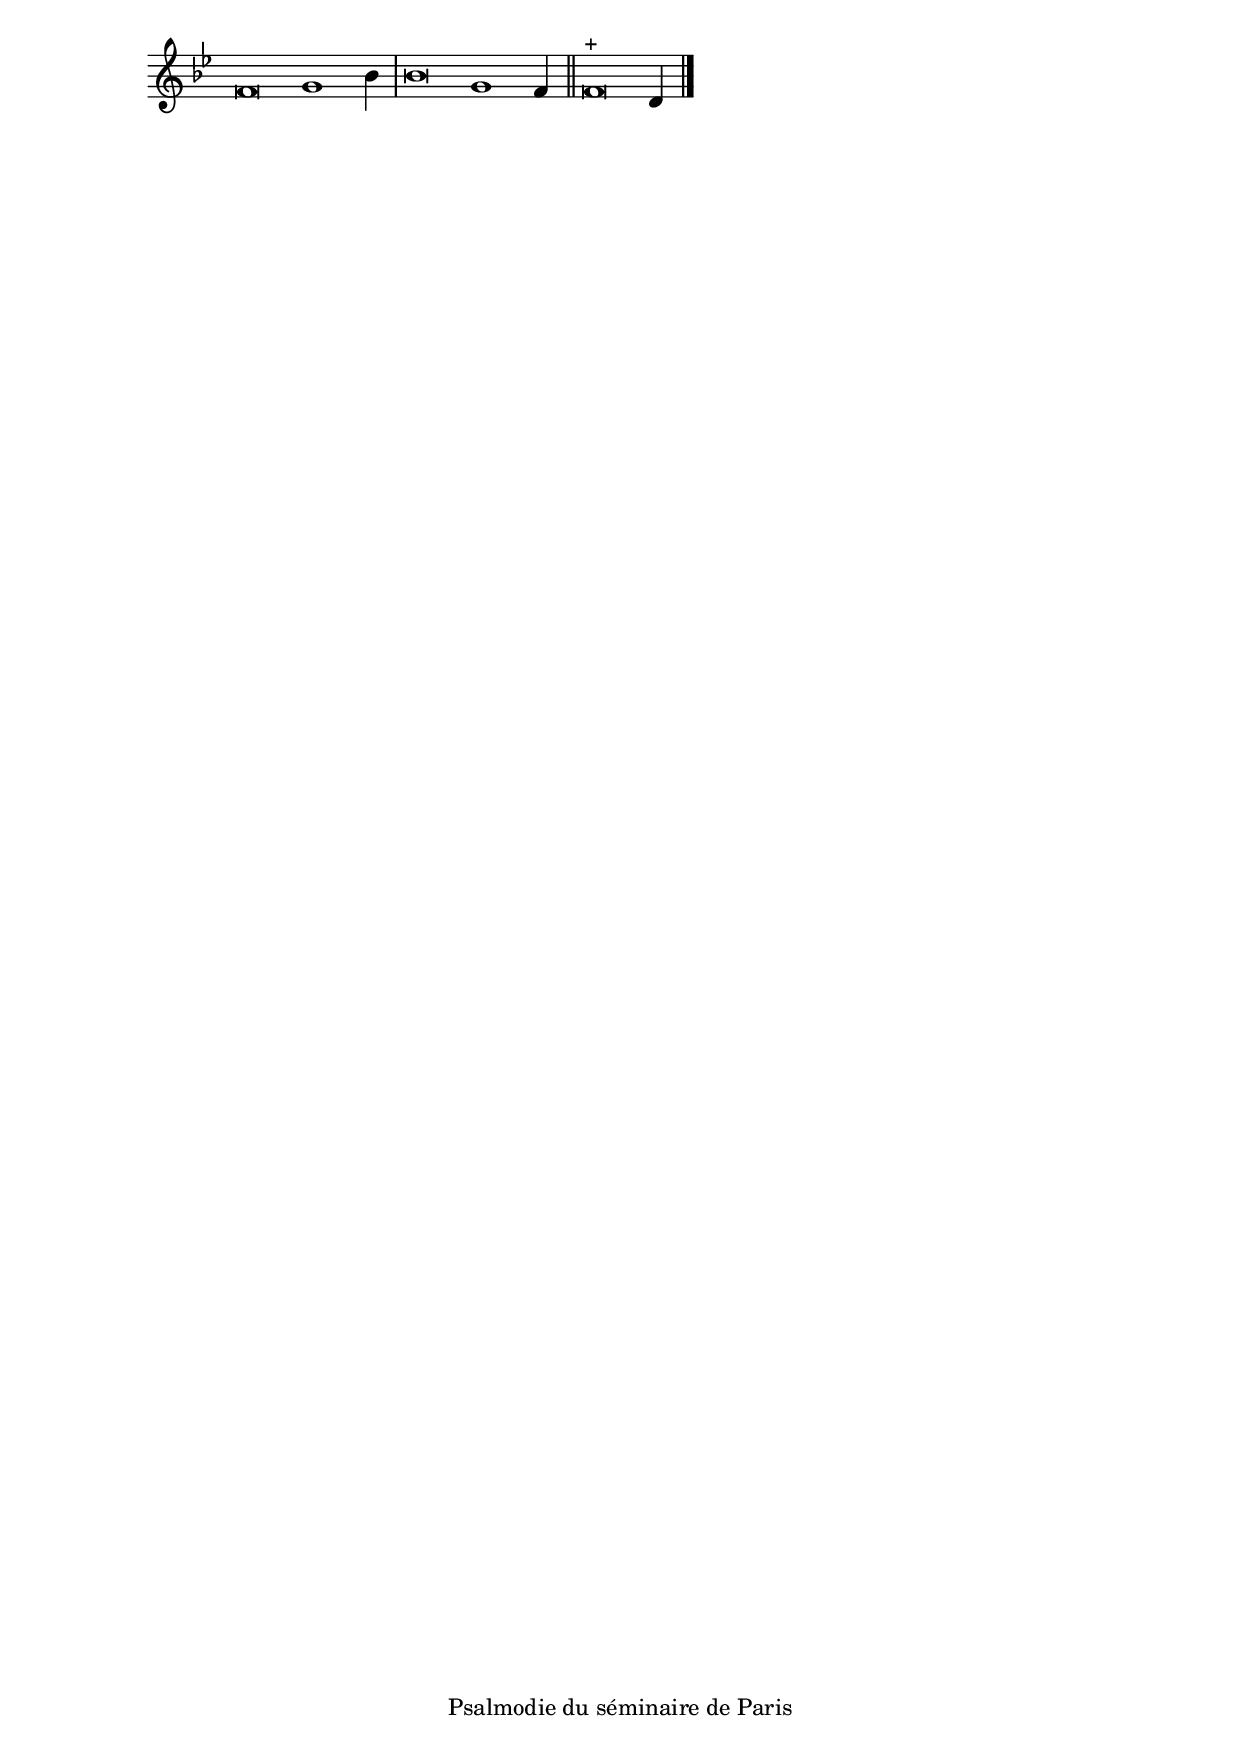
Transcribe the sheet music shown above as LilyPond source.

\version "2.20.0"
\language "italiano"

stemOff = \hide Staff.Stem
stemOn  = \undo \stemOff

\header {
  %title = "Psaume 134 II (vendredi III, vêpres)"
  %tagline = ##f
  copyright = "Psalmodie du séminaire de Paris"
}

\score {
  \new Staff \with { \remove "Time_signature_engraver" }
  \relative
  {
    \key sib \major
    \cadenzaOn
    \stemOff fa'\breve sol1 \stemOn sib4
    \bar "|"
    \stemOff sib\breve sol1 \stemOn fa4
    \bar "||"
    \stemOff fa\breve^\markup{+} \stemOn re4
    \bar "|."
  }
}